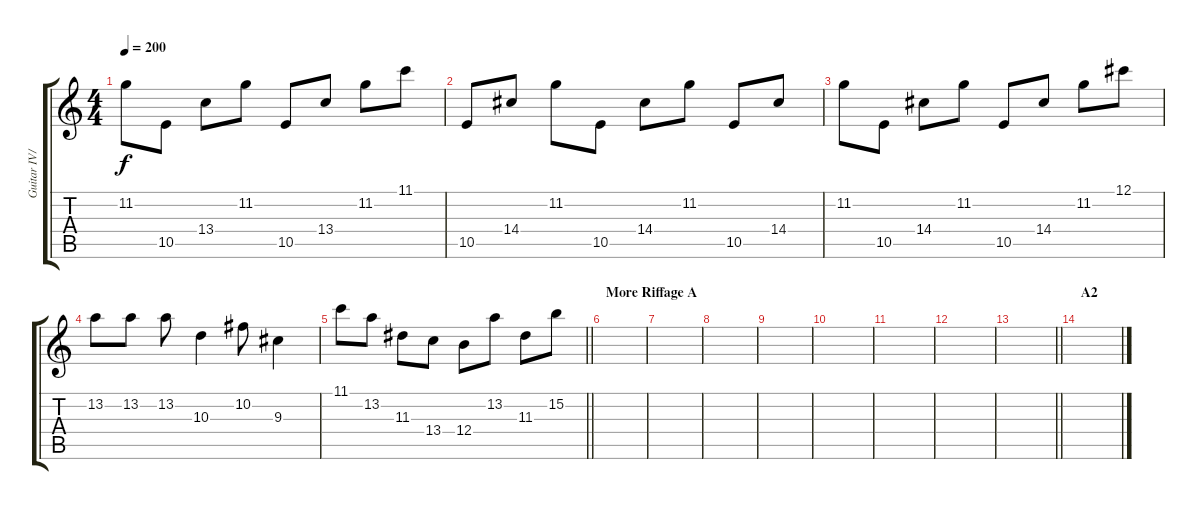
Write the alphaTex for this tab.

\track ("Guitar IV/Keys" "Guitar IV/") {instrument distortionguitar}
\staff {score tabs}
\tuning (Db4 Ab3 E3 B2 Gb2 Db2) {hide}
\ts (4 4)
\tempo 200
\clef g2
\ks c
11.2.8{dy f} 10.5.8 13.4.8 11.2.8 10.5.8 13.4.8 11.2.8 11.1.8 |
10.5.8 14.4.8 11.2.8 10.5.8 14.4.8 11.2.8 10.5.8 14.4.8 |
11.2.8 10.5.8 14.4.8 11.2.8 10.5.8 14.4.8 11.2.8 12.1.8 |
13.2.8 13.2.8 13.2.8 10.3.4 10.2.8 9.3.4 |
\barLineRight lightlight
11.1.8 13.2.8 11.3.8 13.4.8 12.4.8 13.2.8 11.3.8 15.2.8 |
\section ("" "More Riffage A")
|
|
|
|
|
|
|
\barLineRight lightlight
|
\section ("" "A2")
